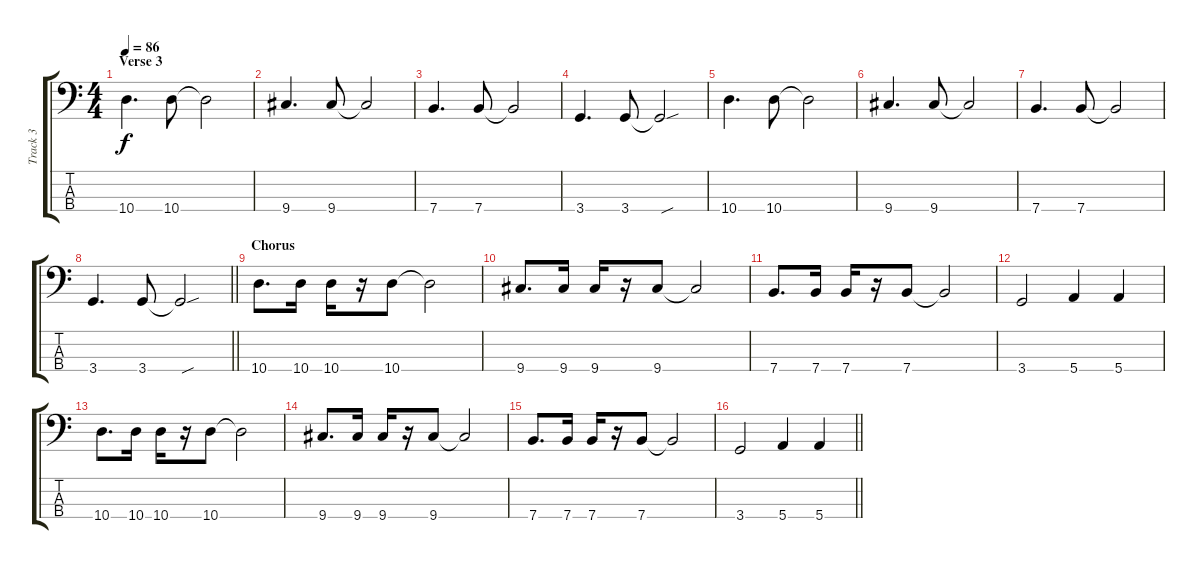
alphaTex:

\track ("Track 3" "Track 3") {instrument electricbassfinger}
\staff {score tabs}
\tuning (G2 D2 A1 E1) {hide}
\ts (4 4)
\section ("" "Verse 3")
\tempo 86
\clef f4
\ks c
10.4.4{d dy f} 10.4.8 10.4{t}.2 |
9.4.4{d} 9.4.8 9.4{t}.2 |
7.4.4{d} 7.4.8 7.4{t}.2 |
3.4.4{d} 3.4.8 3.4{sou t}.2 |
10.4.4{d} 10.4.8 10.4{t}.2 |
9.4.4{d} 9.4.8 9.4{t}.2 |
7.4.4{d} 7.4.8 7.4{t}.2 |
\barLineRight lightlight
3.4.4{d} 3.4.8 3.4{sou t}.2 |
\section ("" "Chorus")
10.4.8{d} 10.4.16 10.4.16 r.16 10.4.8 10.4{t}.2 |
9.4.8{d} 9.4.16 9.4.16 r.16 9.4.8 9.4{t}.2 |
7.4.8{d} 7.4.16 7.4.16 r.16 7.4.8 7.4{t}.2 |
3.4.2 5.4.4 5.4.4 |
10.4.8{d} 10.4.16 10.4.16 r.16 10.4.8 10.4{t}.2 |
9.4.8{d} 9.4.16 9.4.16 r.16 9.4.8 9.4{t}.2 |
7.4.8{d} 7.4.16 7.4.16 r.16 7.4.8 7.4{t}.2 |
\barLineRight lightlight
3.4.2 5.4.4 5.4.4
